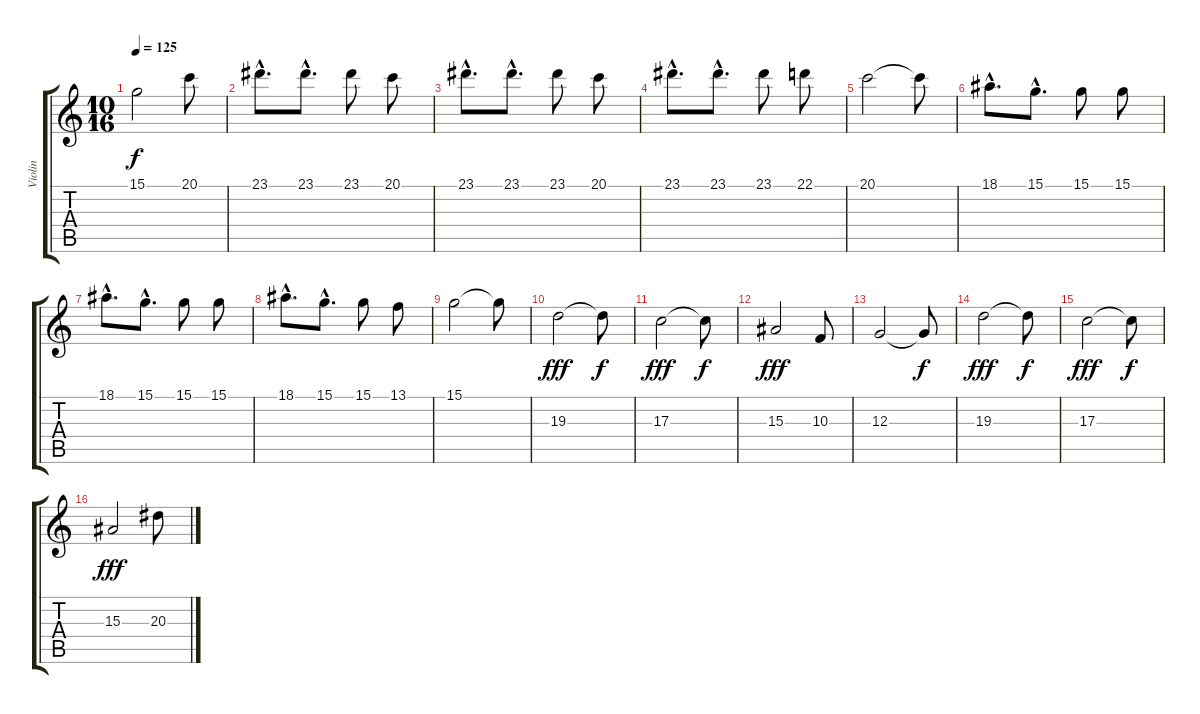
\track ("Violin" "Violin") {instrument violin}
\staff {score tabs}
\tuning (E4 B3 G3 D3 A2 E2) {hide}
\ts (10 16)
\tempo 125
\clef g2
\ks c
15.1.2{dy f} 20.1.8 |
23.1{hac}.8{d} 23.1{hac}.8{d} 23.1.8 20.1.8 |
23.1{hac}.8{d} 23.1{hac}.8{d} 23.1.8 20.1.8 |
23.1{hac}.8{d} 23.1{hac}.8{d} 23.1.8 22.1.8 |
20.1.2 20.1{t}.8 |
18.1{hac}.8{d} 15.1{hac}.8{d} 15.1.8 15.1.8 |
18.1{hac}.8{d} 15.1{hac}.8{d} 15.1.8 15.1.8 |
18.1{hac}.8{d} 15.1{hac}.8{d} 15.1.8 13.1.8 |
15.1.2 15.1{t}.8 |
19.3.2{dy fff} 19.3{t}.8{dy f} |
17.3.2{dy fff} 17.3{t}.8{dy f} |
15.3.2{dy fff} 10.3.8 |
12.3.2 12.3{t}.8{dy f} |
19.3.2{dy fff} 19.3{t}.8{dy f} |
17.3.2{dy fff} 17.3{t}.8{dy f} |
15.3.2{dy fff} 20.3.8
